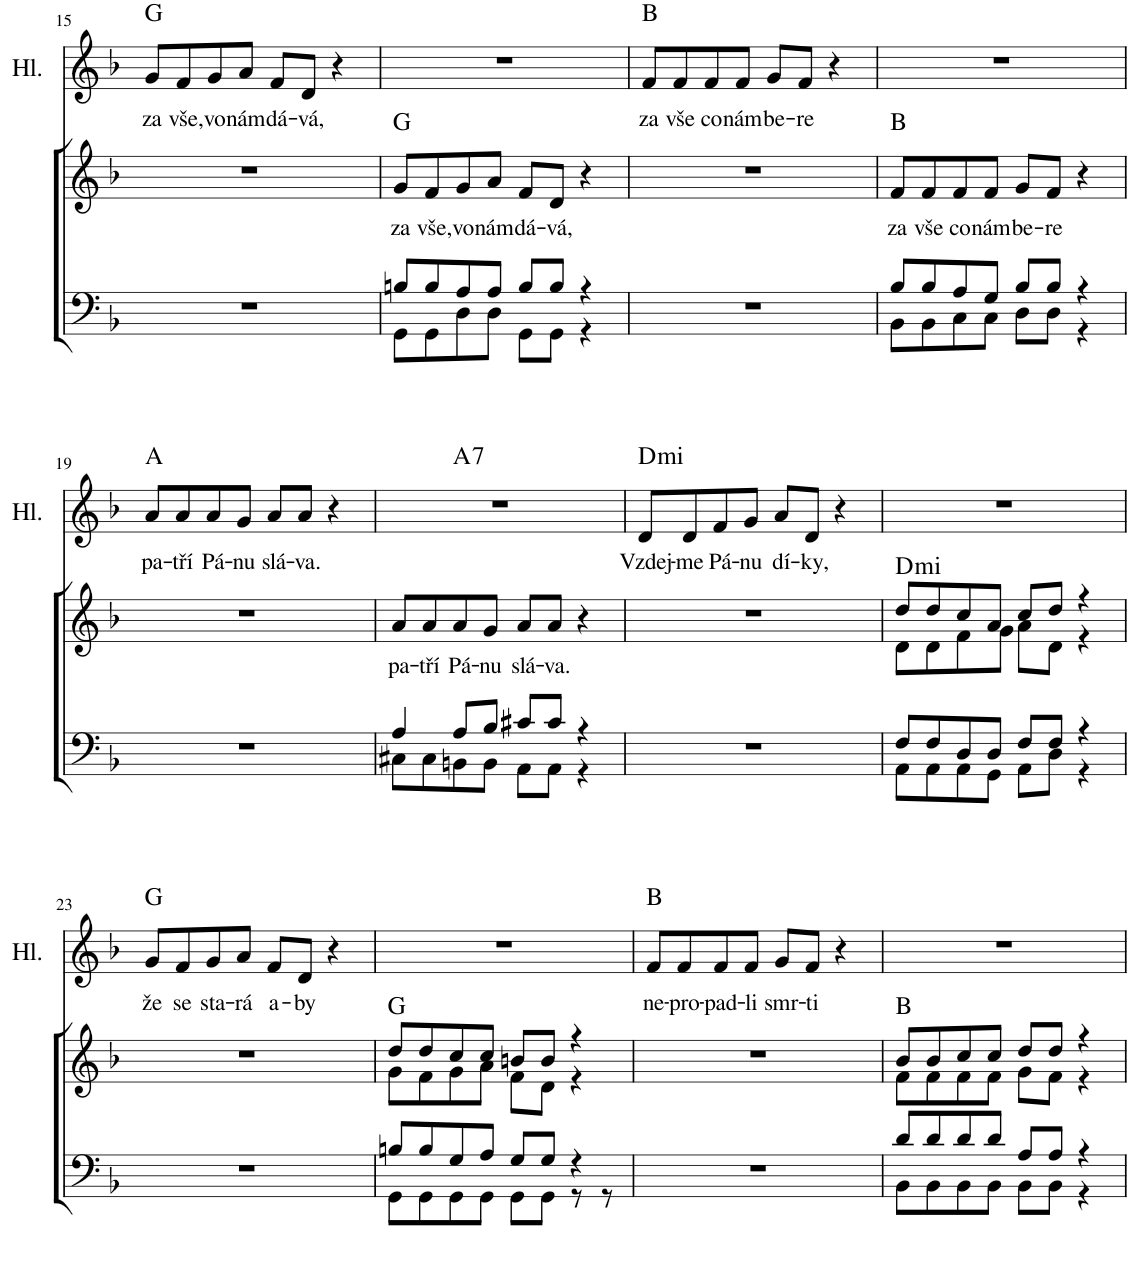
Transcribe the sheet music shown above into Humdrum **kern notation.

**kern	**kern	**text	**harte	**kern	**text	**harte
*part3	*part2	*part2	*part2	*part1	*part1	*part1
*staff3	*staff2	*staff2	*	*staff1	*staff1	*
*I"T B	*I"S A	*	*	*I"Hlas	*	*
*	*	*	*	*I'Hl.	*	*
!!LO:PB:g=z
*clefF4	*clefG2	*	*	*clefG2	*	*
*k[b-]	*k[b-]	*	*	*k[b-]	*	*
*M4/4	*M4/4	*	*	*M4/4	*	*
*met(c)	*met(c)	*	*	*met(c)	*	*
=15	=15	=15	=15	=15	=15	=15
!	!	!	!	!	!LO:LY:b	!
1r	1r	.	.	8g/L	za	G:maj
!	!	!	!	!	!LO:LY:b	!
.	.	.	.	8f/	vše,	.
!	!	!	!	!	!LO:LY:b	!
.	.	.	.	8g/	vo	.
!	!	!	!	!	!LO:LY:b	!
.	.	.	.	8a/J	nám	.
!	!	!	!	!	!LO:LY:b	!
.	.	.	.	8f/L	dá-	.
!	!	!	!	!	!LO:LY:b	!
.	.	.	.	8d/J	-vá,	.
.	.	.	.	4r	.	.
=16	=16	=16	=16	=16	=16	=16
*^	*	*	*	*	*	*
!	!	!	!LO:LY:b	!	!	!	!
8Bn/L	8GG\L	8g/L	za	G:maj	1r	.	.
!	!	!	!LO:LY:b	!	!	!	!
8B/	8GG\	8f/	vše,	.	.	.	.
!	!	!	!LO:LY:b	!	!	!	!
8A/	8D\	8g/	vo	.	.	.	.
!	!	!	!LO:LY:b	!	!	!	!
8A/J	8D\J	8a/J	nám	.	.	.	.
!	!	!	!LO:LY:b	!	!	!	!
8B/L	8GG\L	8f/L	dá-	.	.	.	.
!	!	!	!LO:LY:b	!	!	!	!
8B/J	8GG\J	8d/J	-vá,	.	.	.	.
4r	4r	4r	.	.	.	.	.
=17	=17	=17	=17	=17	=17	=17	=17
!	!	!	!	!	!	!LO:LY:b	!
*v	*v	*	*	*	*	*	*
1r	1r	.	.	8fn/L	za	B:maj
!	!	!	!	!	!LO:LY:b	!
.	.	.	.	8f/	vše	.
!	!	!	!	!	!LO:LY:b	!
.	.	.	.	8f/	co	.
!	!	!	!	!	!LO:LY:b	!
.	.	.	.	8f/J	nám	.
!	!	!	!	!	!LO:LY:b	!
.	.	.	.	8g/L	be-	.
!	!	!	!	!	!LO:LY:b	!
.	.	.	.	8f/J	-re	.
.	.	.	.	4r	.	.
=18	=18	=18	=18	=18	=18	=18
*^	*	*	*	*	*	*
!	!	!	!LO:LY:b	!	!	!	!
8B-/L	8BB-\L	8f/L	za	B:maj	1r	.	.
!	!	!	!LO:LY:b	!	!	!	!
8B-/	8BB-\	8f/	vše	.	.	.	.
!	!	!	!LO:LY:b	!	!	!	!
8A/	8C\	8f/	co	.	.	.	.
!	!	!	!LO:LY:b	!	!	!	!
8G/J	8C\J	8f/J	nám	.	.	.	.
!	!	!	!LO:LY:b	!	!	!	!
8B-/L	8D\L	8g/L	be-	.	.	.	.
!	!	!	!LO:LY:b	!	!	!	!
8B-/J	8D\J	8f/J	-re	.	.	.	.
4r	4r	4r	.	.	.	.	.
!!LO:LB:g=z
=19	=19	=19	=19	=19	=19	=19	=19
!	!	!	!	!	!	!LO:LY:b	!
*v	*v	*	*	*	*	*	*
1r	1r	.	.	8a/L	pa-	A:maj
!	!	!	!	!	!LO:LY:b	!
.	.	.	.	8a/	-tří	.
!	!	!	!	!	!LO:LY:b	!
.	.	.	.	8a/	Pá-	.
!	!	!	!	!	!LO:LY:b	!
.	.	.	.	8g/J	-nu	.
!	!	!	!	!	!LO:LY:b	!
.	.	.	.	8a/L	slá-	.
!	!	!	!	!	!LO:LY:b	!
.	.	.	.	8a/J	-va.	.
.	.	.	.	4r	.	.
=20	=20	=20	=20	=20	=20	=20
*^	*	*	*	*	*	*
!	!	!	!LO:LY:b	!	!	!	!
*	*	*	*	*	*^	*	*
4A/	8C#X\L	8a/L	pa-	.	1r	4ryy	.	.
!	!	!	!LO:LY:b	!	!	!	!	!
.	8C#\	8a/	-tří	.	.	.	.	.
!	!	!	!LO:LY:b	!	!	!	!	!LO:H:kt=7
8A/L	8BBn\	8a/	Pá-	.	.	2.ryy	.	A:7
!	!	!	!LO:LY:b	!	!	!	!	!
8B-/J	8BB\J	8g/J	-nu	.	.	.	.	.
!	!	!	!LO:LY:b	!	!	!	!	!
8c#X/L	8AA\L	8a/L	slá-	.	.	.	.	.
!	!	!	!LO:LY:b	!	!	!	!	!
8c#/J	8AA\J	8a/J	-va.	.	.	.	.	.
4r	4r	4r	.	.	.	.	.	.
=21	=21	=21	=21	=21	=21	=21	=21	=21
!	!	!	!	!	!	!	!LO:LY:b	!LO:H:kt=mi
*v	*v	*	*	*	*v	*v	*	*
1r	1r	.	.	8d/L	Vzdej-	D:min
!	!	!	!	!	!LO:LY:b	!
.	.	.	.	8d/	-me	.
!	!	!	!	!	!LO:LY:b	!
.	.	.	.	8f/	Pá-	.
!	!	!	!	!	!LO:LY:b	!
.	.	.	.	8g/J	-nu	.
!	!	!	!	!	!LO:LY:b	!
.	.	.	.	8a/L	dí-	.
!	!	!	!	!	!LO:LY:b	!
.	.	.	.	8d/J	-ky,	.
.	.	.	.	4r	.	.
=22	=22	=22	=22	=22	=22	=22
*^	*^	*	*	*	*	*
!	!	!	!	!	!LO:H:kt=mi	!	!	!
8F/L	8AA\L	8dd/L	8d\L	.	D:min	1r	.	.
8F/	8AA\	8dd/	8d\	.	.	.	.	.
8D/	8AA\	8cc/	8f\	.	.	.	.	.
8D/J	8GG\J	8a/J	8g\J	.	.	.	.	.
8F/L	8AA\L	8cc/L	8a\L	.	.	.	.	.
8F/J	8D\J	8dd/J	8d\J	.	.	.	.	.
4r	4r	4r	4r	.	.	.	.	.
!!LO:LB:g=z
=23	=23	=23	=23	=23	=23	=23	=23	=23
!	!	!	!	!	!	!	!LO:LY:b	!
*v	*v	*	*	*	*	*	*	*
*	*v	*v	*	*	*	*	*
1r	1r	.	.	8g/L	že	G:maj
!	!	!	!	!	!LO:LY:b	!
.	.	.	.	8f/	se	.
!	!	!	!	!	!LO:LY:b	!
.	.	.	.	8g/	sta-	.
!	!	!	!	!	!LO:LY:b	!
.	.	.	.	8a/J	-rá	.
!	!	!	!	!	!LO:LY:b	!
.	.	.	.	8f/L	a-	.
!	!	!	!	!	!LO:LY:b	!
.	.	.	.	8d/J	-by	.
.	.	.	.	4r	.	.
=24	=24	=24	=24	=24	=24	=24
*^	*^	*	*	*	*	*
8Bn/L	8GG\L	8dd/L	8g\L	.	G:maj	1r	.	.
8B/	8GG\	8dd/	8f\	.	.	.	.	.
8G/	8GG\	8cc/	8g\	.	.	.	.	.
8A/J	8GG\J	8cc/J	8a\J	.	.	.	.	.
8G/L	8GG\L	8bn/L	8f\L	.	.	.	.	.
8G/J	8GG\J	8b/J	8d\J	.	.	.	.	.
4r	8r	4r	4r	.	.	.	.	.
.	8r	.	.	.	.	.	.	.
*	*	*v	*v	*	*	*	*	*
=25	=25	=25	=25	=25	=25	=25	=25
!	!	!	!	!	!	!LO:LY:b	!
*v	*v	*	*	*	*	*	*
1r	1r	.	.	8fn/L	ne-	B:maj
!	!	!	!	!	!LO:LY:b	!
.	.	.	.	8f/	-pro-	.
!	!	!	!	!	!LO:LY:b	!
.	.	.	.	8f/	-pad-	.
!	!	!	!	!	!LO:LY:b	!
.	.	.	.	8f/J	-li	.
!	!	!	!	!	!LO:LY:b	!
.	.	.	.	8g/L	smr-	.
!	!	!	!	!	!LO:LY:b	!
.	.	.	.	8f/J	-ti	.
.	.	.	.	4r	.	.
=26	=26	=26	=26	=26	=26	=26
*^	*^	*	*	*	*	*
8d/L	8BB-\L	8b-/L	8f\L	.	B:maj	1r	.	.
8d/	8BB-\	8b-/	8f\	.	.	.	.	.
8d/	8BB-\	8cc/	8f\	.	.	.	.	.
8d/J	8BB-\J	8cc/J	8f\J	.	.	.	.	.
8A/L	8BB-\L	8dd/L	8g\L	.	.	.	.	.
8A/J	8BB-\J	8dd/J	8f\J	.	.	.	.	.
4r	4r	4r	4r	.	.	.	.	.
*v	*v	*	*	*	*	*	*	*
*	*v	*v	*	*	*	*	*
=	=	=	=	=	=	=
*-	*-	*-	*-	*-	*-	*-
